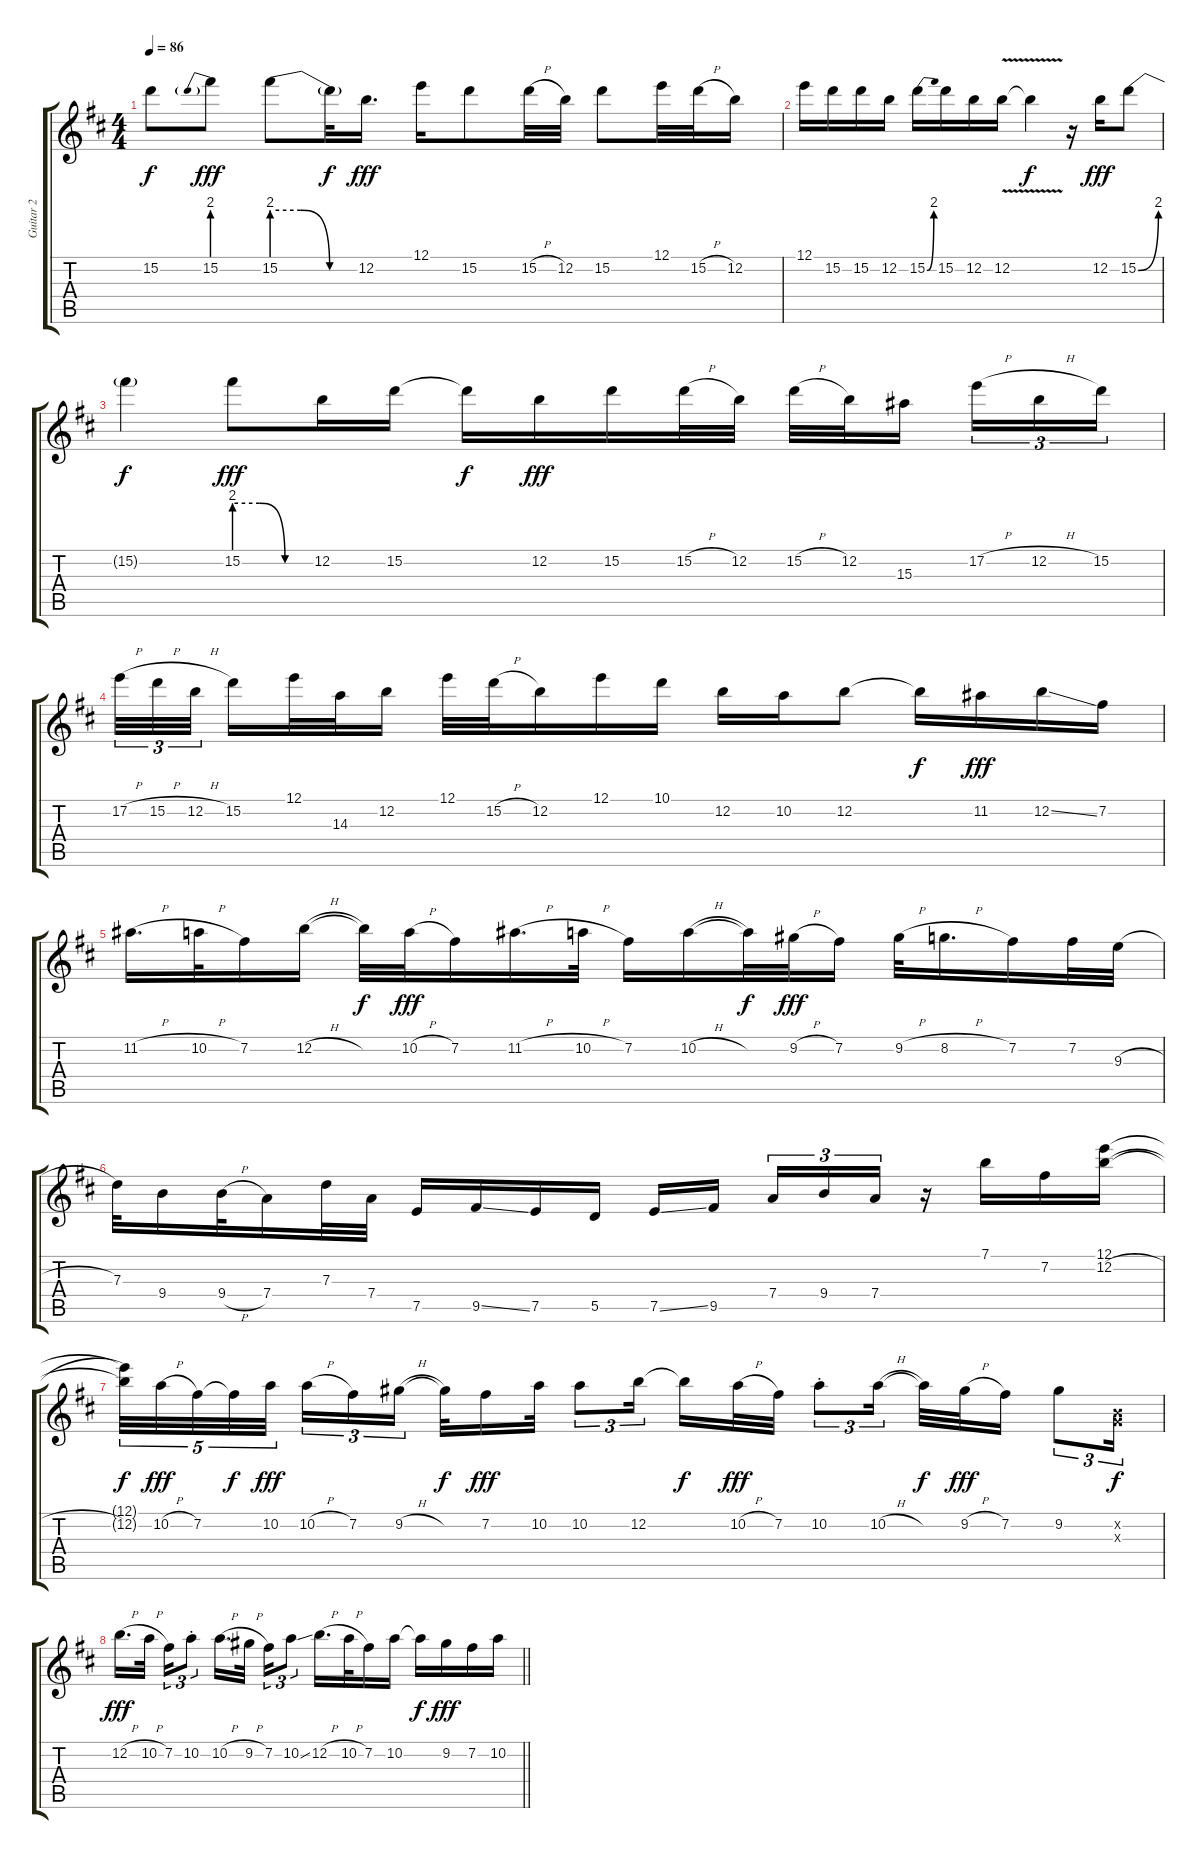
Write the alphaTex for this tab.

\track ("Guitar 2" "Guitar 2") {instrument overdrivenguitar}
\staff {score tabs}
\tuning (E4 B3 G3 D3 A2 E2) {hide}
\ts (4 4)
\tempo 86
\clef g2
\ks d
15.2{t}.8{dy f} 15.2{be (prebend 0 8 60 8)}.8{dy fff} 15.2{be (custom 0 8 20 8 40 0 60 0)}.8 15.2{t}.32{dy f} 12.2.16{d dy fff} 12.1.16 15.2.8 15.2{h}.32 12.2.32 15.2.8 12.1.32 15.2{h}.32 12.2.16 |
12.1.16 15.2.16 15.2.16 12.2.16 15.2{be (bend 0 0 60 8)}.16 15.2.16 12.2.16 12.2{v}.16 12.2{t}.4{dy f} r.16 12.2.16{dy fff} 15.2{be (bend 0 0 60 8)}.8 |
15.2{t}.4{dy f} 15.2{be (custom 0 8 20 8 40 0 60 0)}.8{dy fff} 12.2.16 15.2.16 15.2{t}.16{dy f} 12.2.16{dy fff} 15.2.16 15.2{h}.32 12.2.32 15.2{h}.32 12.2.32 15.3.16{beam splitsecondary} 17.2{h}.16{tu (3 2)} 12.2{h}.16{tu (3 2)} 15.2.16{tu (3 2)} |
17.2{h}.32{tu (3 2)} 15.2{h}.32{tu (3 2)} 12.2{h}.32{tu (3 2) beam splitsecondary} 15.2.16 12.1.32 14.3.32 12.2.16 12.1.32 15.2{h}.32 12.2.16 12.1.16 10.1.16 12.2.16 10.2.16 12.2.8 12.2{t}.16{dy f} 11.2.16{dy fff} 12.2{ss}.16 7.2.16 |
11.2{h}.16{d} 10.2{h}.32 7.2.16 12.2{h}.16 12.2{t}.32{dy f} 10.2{h}.32{dy fff} 7.2.16 11.2{h}.16{d} 10.2{h}.32 7.2.16 10.2{h}.16 10.2{t}.32{dy f} 9.2{h}.32{dy fff} 7.2.16 9.2{h}.32 8.2{h}.16{d} 7.2.16 7.2.32 9.3{h}.32 |
7.3.32 9.4.16 9.4{h}.32 7.4.16 7.3.32 7.4.32 7.5.16 9.5{ss}.16 7.5.16 5.5.16 7.5{ss}.16 9.5.16{beam splitsecondary} 7.4.16{tu (3 2)} 9.4.16{tu (3 2)} 7.4.16{tu (3 2)} r.16 7.1.16 7.2.16 (12.1 12.2{h}).16 |
(12.1{t} 12.2{t}).32{tu (5 4) dy f} 10.2{h}.32{tu (5 4) dy fff} 7.2.32{tu (5 4)} 7.2{t}.32{tu (5 4) dy f} 10.2.32{tu (5 4) dy fff beam splitsecondary} 10.2{h}.16{tu (3 2)} 7.2.16{tu (3 2)} 9.2{h}.16{tu (3 2)} 9.2{t}.32{dy f} 7.2.16{dy fff} 10.2.32 10.2.8{tu (3 2)} 12.2.16{tu (3 2)} 12.2{t}.16{dy f} 10.2{h}.32{dy fff} 7.2.32 10.2{st}.8{tu (3 2)} 10.2{h}.16{tu (3 2)} 10.2{t}.32{dy f} 9.2{h}.32{dy fff} 7.2.16 9.2.8{tu (3 2)} (0.2{x} 0.3{x}).16{tu (3 2) dy f} |
\barLineRight lightlight
12.2{h}.16{d dy fff} 10.2{h}.32{beam splitsecondary} 7.2.16{tu (3 2)} 10.2{st}.8{tu (3 2)} 10.2{h}.16{d} 9.2{h}.32{beam splitsecondary} 7.2.16{tu (3 2)} 10.2{ss}.8{tu (3 2)} 12.2{h}.16{d} 10.2{h}.32 7.2.16 10.2.16 10.2{t}.16{dy f} 9.2.16{dy fff} 7.2.16 10.2.16
